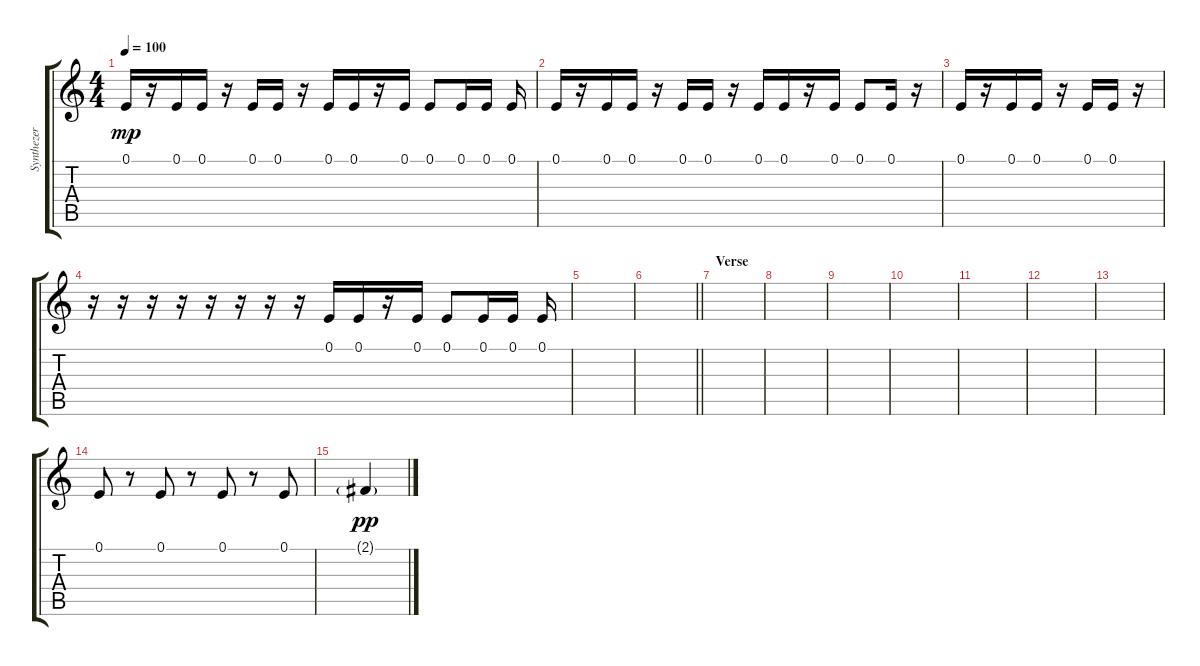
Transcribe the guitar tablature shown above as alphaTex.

\track ("Synthezer" "Synthezer") {instrument electricpiano1}
\staff {score tabs}
\tuning (E4 B3 G3 D3 A2 E2) {hide}
\ts (4 4)
\tempo 100
\clef g2
\ks c
0.1.16{dy mp} r.16 0.1.16 0.1.16 r.16 0.1.16 0.1.16 r.16 0.1.16 0.1.16 r.16 0.1.16 0.1.8 0.1.16 0.1.16 0.1.16 |
0.1.16 r.16 0.1.16 0.1.16 r.16 0.1.16 0.1.16 r.16 0.1.16 0.1.16 r.16 0.1.16 0.1.8 0.1.16 r.16 |
0.1.16 r.16 0.1.16 0.1.16 r.16 0.1.16 0.1.16 r.16 |
r.16 r.16 r.16 r.16 r.16 r.16 r.16 r.16 0.1.16 0.1.16 r.16 0.1.16 0.1.8 0.1.16 0.1.16 0.1.16 |
|
\barLineRight lightlight
|
\section ("" "Verse")
|
|
|
|
|
|
|
0.1.8 r.8 0.1.8 r.8 0.1.8 r.8 0.1.8 |
2.1{g}.4{dy pp}
